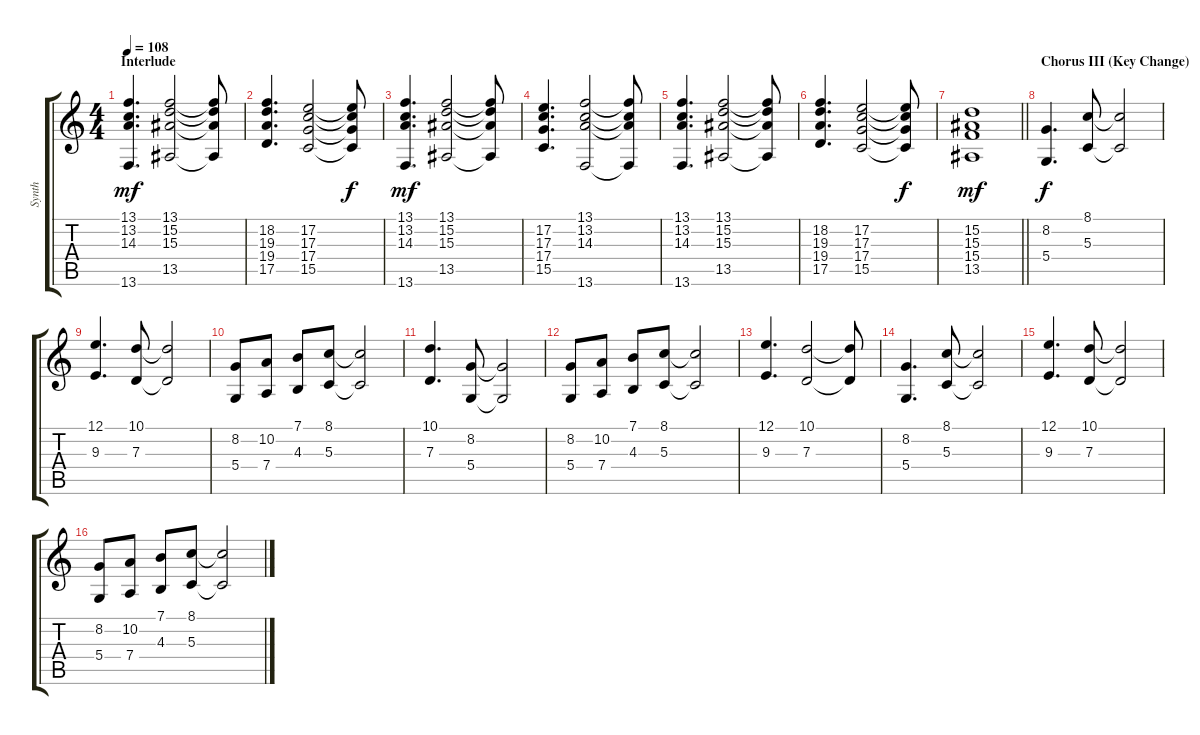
\track ("Synth" "Synth") {instrument stringensemble1}
\staff {score tabs}
\tuning (E4 B3 G3 D3 A2 E2) {hide}
\ts (4 4)
\section ("" "Interlude")
\tempo 108
\clef g2
\ks c
(13.1 13.2 14.3 13.6).4{d dy mf} (13.1 15.2 15.3 13.5).2 (13.1{t} 15.2{t} 15.3{t} 13.5{t}).8 |
(18.2 19.3 19.4 17.5).4{d} (17.2 17.3 17.4 15.5).2 (17.2{t} 17.3{t} 17.4{t} 15.5{t}).8{dy f} |
(13.1 13.2 14.3 13.6).4{d dy mf} (13.1 15.2 15.3 13.5).2 (13.1{t} 15.2{t} 15.3{t} 13.5{t}).8 |
(17.2 17.3 17.4 15.5).4{d} (13.1 13.2 14.3 13.6).2 (13.1{t} 13.2{t} 14.3{t} 13.6{t}).8 |
(13.1 13.2 14.3 13.6).4{d} (13.1 15.2 15.3 13.5).2 (13.1{t} 15.2{t} 15.3{t} 13.5{t}).8 |
(18.2 19.3 19.4 17.5).4{d} (17.2 17.3 17.4 15.5).2 (17.2{t} 17.3{t} 17.4{t} 15.5{t}).8{dy f} |
\barLineRight lightlight
(15.2 15.3 15.4 13.5).1{dy mf} |
\section ("" "Chorus III (Key Change)")
(8.2 5.4).4{d dy f} (8.1 5.3).8 (8.1{t} 5.3{t}).2 |
(12.1 9.3).4{d} (10.1 7.3).8 (10.1{t} 7.3{t}).2 |
(8.2 5.4).8 (10.2 7.4).8 (7.1 4.3).8 (8.1 5.3).8 (8.1{t} 5.3{t}).2 |
(10.1 7.3).4{d} (8.2 5.4).8 (8.2{t} 5.4{t}).2 |
(8.2 5.4).8 (10.2 7.4).8 (7.1 4.3).8 (8.1 5.3).8 (8.1{t} 5.3{t}).2 |
(12.1 9.3).4{d} (10.1 7.3).2 (10.1{t} 7.3{t}).8 |
(8.2 5.4).4{d} (8.1 5.3).8 (8.1{t} 5.3{t}).2 |
(12.1 9.3).4{d} (10.1 7.3).8 (10.1{t} 7.3{t}).2 |
(8.2 5.4).8 (10.2 7.4).8 (7.1 4.3).8 (8.1 5.3).8 (8.1{t} 5.3{t}).2
